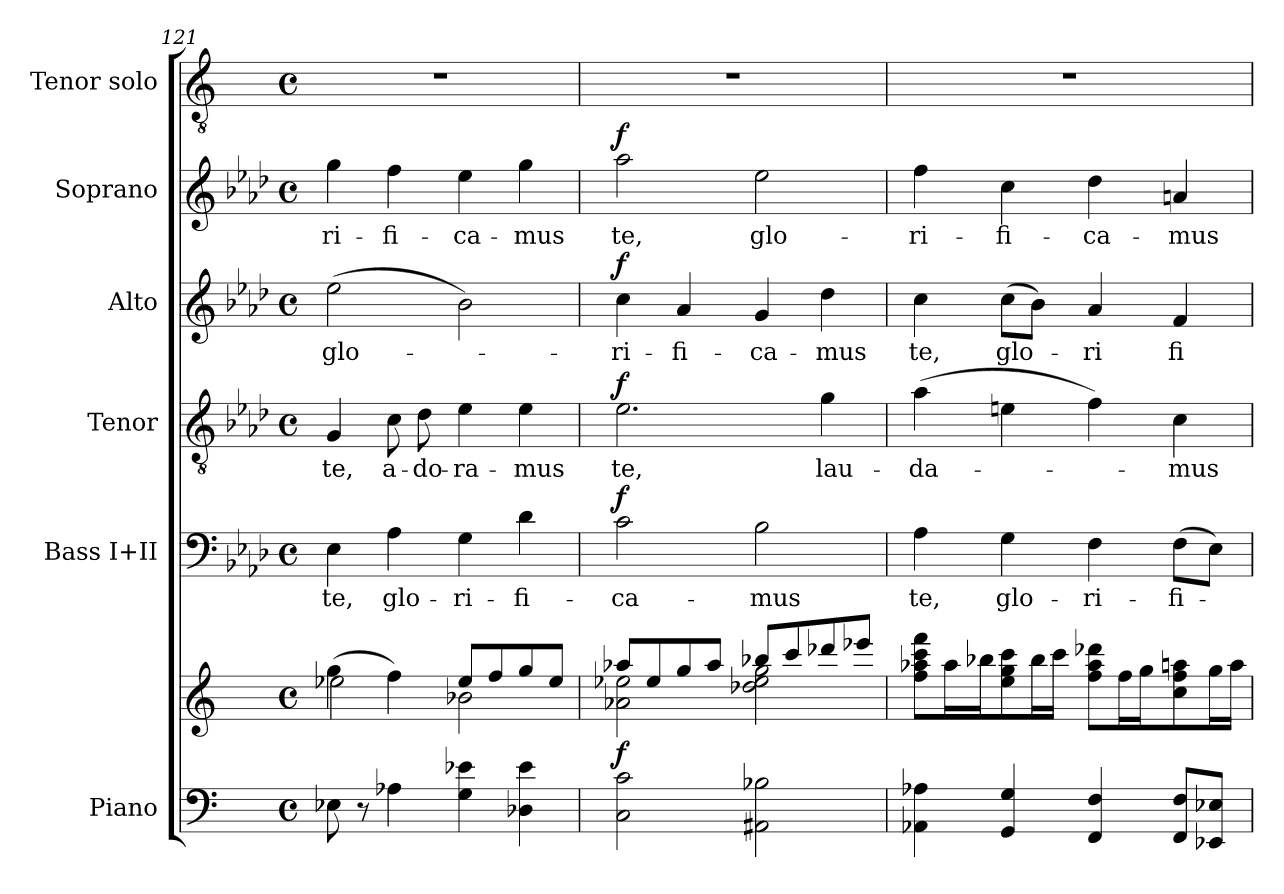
**kern	**kern	**dynam	**kern	**text	**dynam	**kern	**text	**dynam	**kern	**text	**dynam	**kern	**text	**dynam	**kern
*part6	*part6	*part6	*part5	*part5	*part5	*part4	*part4	*part4	*part3	*part3	*part3	*part2	*part2	*part2	*part1
*staff7	*staff6	*staff6/7	*staff5	*staff5	*staff5	*staff4	*staff4	*staff4	*staff3	*staff3	*staff3	*staff2	*staff2	*staff2	*staff1
*I"Piano	*	*	*I"Bass I+II	*	*	*I"Tenor	*	*	*I"Alto	*	*	*I"Soprano	*	*	*I"Tenor solo
*I'Pno.	*	*	*I'B.I+II	*	*	*I'T.	*	*	*I'A.	*	*	*I'S.	*	*	*I'T.s
*clefF4	*clefG2	*	*clefF4	*	*	*clefGv2	*	*	*clefG2	*	*	*clefG2	*	*	*clefGv2
*k[]	*k[]	*	*k[b-e-a-d-]	*	*	*k[b-e-a-d-]	*	*	*k[b-e-a-d-]	*	*	*k[b-e-a-d-]	*	*	*k[]
*M4/4	*M4/4	*	*M4/4	*	*	*M4/4	*	*	*M4/4	*	*	*M4/4	*	*	*M4/4
*met(c)	*met(c)	*	*met(c)	*	*	*met(c)	*	*	*met(c)	*	*	*met(c)	*	*	*met(c)
=121	=121	=121	=121	=121	=121	=121	=121	=121	=121	=121	=121	=121	=121	=121	=121
*	*^	*	*	*	*	*	*	*	*	*	*	*	*	*	*
8E-X\	(4gg\	2ee-X\	.	4E-\	te,	.	4G/	te,	.	(2ee-\	glo-	.	4gg\	-ri-	.	1r
8r	.	.	.	.	.	.	.	.	.	.	.	.	.	.	.	.
4A-X\	4ff\)	.	.	4A-\	glo-	.	8c\	a-	.	.	.	.	4ff\	-fi-	.	.
.	.	.	.	.	.	.	8d-\	-do-	.	.	.	.	.	.	.	.
4G\ 4e-X\	8ee-/L	2b-X\	.	4G\	-ri-	.	4e-\	-ra-	.	2b-\)	.	.	4ee-\	-ca-	.	.
.	8ff/	.	.	.	.	.	.	.	.	.	.	.	.	.	.	.
4D-X\ 4e-\	8gg/	.	.	4d-\	-fi-	.	4e-\	-mus	.	.	.	.	4gg\	-mus	.	.
.	8ee-/J	.	.	.	.	.	.	.	.	.	.	.	.	.	.	.
!!LO:LB:g=z
=122	=122	=122	=122	=122	=122	=122	=122	=122	=122	=122	=122	=122	=122	=122	=122	=122
!	!	!	!LO:DY:a=2	!	!	!LO:DY:a	!	!	!LO:DY:a	!	!	!LO:DY:a	!	!	!LO:DY:a	!
2C\ 2c\	8aa-X/L	2a-X\ 2ee-X\	f	2c\	-ca-	f	2.e-\	te,	f	4cc\	-ri-	f	2aa-\	te,	f	1r
.	8ee-/	.	.	.	.	.	.	.	.	.	.	.	.	.	.	.
.	8gg/	.	.	.	.	.	.	.	.	4a-/	-fi-	.	.	.	.	.
.	8aa-/J	.	.	.	.	.	.	.	.	.	.	.	.	.	.	.
2AA#X\ 2B-X\	8bb-X/L	2dd-X\ 2ee-\ 2gg\	.	2B-\	-mus	.	.	.	.	4g/	-ca-	.	2ee-\	glo-	.	.
.	8ccc/	.	.	.	.	.	.	.	.	.	.	.	.	.	.	.
.	8ddd-X/	.	.	.	.	.	4g\	lau-	.	4dd-\	-mus	.	.	.	.	.
.	8eee-X/J	.	.	.	.	.	.	.	.	.	.	.	.	.	.	.
*	*v	*v	*	*	*	*	*	*	*	*	*	*	*	*	*	*
=123	=123	=123	=123	=123	=123	=123	=123	=123	=123	=123	=123	=123	=123	=123	=123
4AA-X\ 4A-X\	8ff\ 8aa-X\ 8ccc\ 8fff\L	.	4A-\	te,	.	(4a-\	-da-	.	4cc\	te,	.	4ff\	-ri-	.	1r
.	16aa-\L	.	.	.	.	.	.	.	.	.	.	.	.	.	.
.	16bb-X\J	.	.	.	.	.	.	.	.	.	.	.	.	.	.
4GG/ 4G/	8ee\ 8gg\ 8ccc\	.	4G\	glo-	.	4en\	.	.	(8cc\L	glo-	.	4cc\	-fi-	.	.
.	16bb-\L	.	.	.	.	.	.	.	8b-\J)	.	.	.	.	.	.
.	16ccc\JJ	.	.	.	.	.	.	.	.	.	.	.	.	.	.
4FF/ 4F/	8ff\ 8aa-\ 8ddd-X\L	.	4F\	-ri-	.	4f\)	.	.	4a-/	-ri	.	4dd-\	-ca-	.	.
.	16ff\L	.	.	.	.	.	.	.	.	.	.	.	.	.	.
.	16gg\J	.	.	.	.	.	.	.	.	.	.	.	.	.	.
8FF/ 8F/L	8cc\ 8ff\ 8aan\	.	(8F\L	-fi-	.	4c\	mus	.	4f/	fi-	.	4an/	-mus	.	.
8EE-X/ 8E-X/J	16gg\L	.	8E-\J)	.	.	.	.	.	.	.	.	.	.	.	.
.	16aa\JJ	.	.	.	.	.	.	.	.	.	.	.	.	.	.
=	=	=	=	=	=	=	=	=	=	=	=	=	=	=	=
*-	*-	*-	*-	*-	*-	*-	*-	*-	*-	*-	*-	*-	*-	*-	*-
